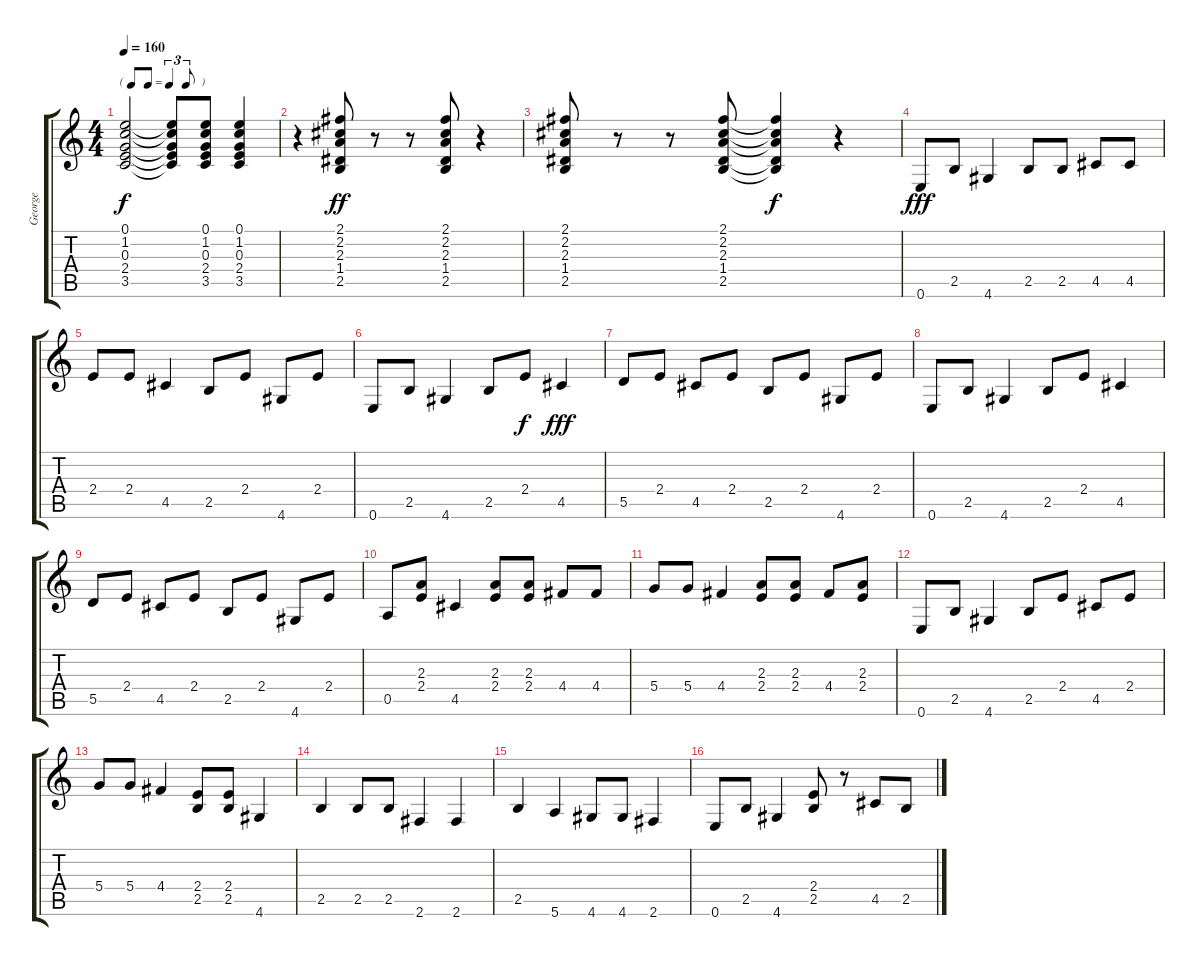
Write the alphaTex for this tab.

\track ("George" "George") {instrument electricguitarjazz}
\staff {score tabs}
\tuning (E4 B3 G3 D3 A2 E2) {hide}
\ts (4 4)
\tf triplet8th
\tempo 160
\clef g2
\ks c
(0.1{t} 1.2{t} 0.3{t} 2.4{t} 3.5{t}).2{dy f} (0.1{t} 1.2{t} 0.3{t} 2.4{t} 3.5{t}).8 (0.1 1.2 0.3 2.4 3.5).8 (0.1 1.2 0.3 2.4 3.5).4 |
r.4{volume 14} (2.1 2.2 2.3 1.4 2.5).8{dy ff} r.8 r.8 (2.1 2.2 2.3 1.4 2.5).8 r.4 |
(2.1 2.2 2.3 1.4 2.5).8 r.8 r.8 (2.1 2.2 2.3 1.4 2.5).8 (2.1{t} 2.2{t} 2.3{t} 1.4{t} 2.5{t}).4{dy f} r.4 |
0.6.8{dy fff volume 16} 2.5.8 4.6.4 2.5.8 2.5.8 4.5.8 4.5.8 |
2.4.8 2.4.8 4.5.4 2.5.8 2.4.8 4.6.8 2.4.8 |
0.6.8 2.5.8 4.6.4 2.5.8 2.4.8{dy f} 4.5.4{dy fff} |
5.5.8 2.4.8 4.5.8 2.4.8 2.5.8 2.4.8 4.6.8 2.4.8 |
0.6.8 2.5.8 4.6.4 2.5.8 2.4.8 4.5.4 |
5.5.8 2.4.8 4.5.8 2.4.8 2.5.8 2.4.8 4.6.8 2.4.8 |
0.5.8 (2.3 2.4).8 4.5.4 (2.3 2.4).8 (2.3 2.4).8 4.4.8 4.4.8 |
5.4.8 5.4.8 4.4.4 (2.3 2.4).8 (2.3 2.4).8 4.4.8 (2.3 2.4).8 |
0.6.8 2.5.8 4.6.4 2.5.8 2.4.8 4.5.8 2.4.8 |
5.4.8 5.4.8 4.4.4 (2.4 2.5).8 (2.4 2.5).8 4.6.4 |
2.5.4 2.5.8 2.5.8 2.6.4 2.6.4 |
2.5.4 5.6.4 4.6.8 4.6.8 2.6.4 |
0.6.8 2.5.8 4.6.4 (2.4 2.5).8 r.8 4.5.8 2.5.8
